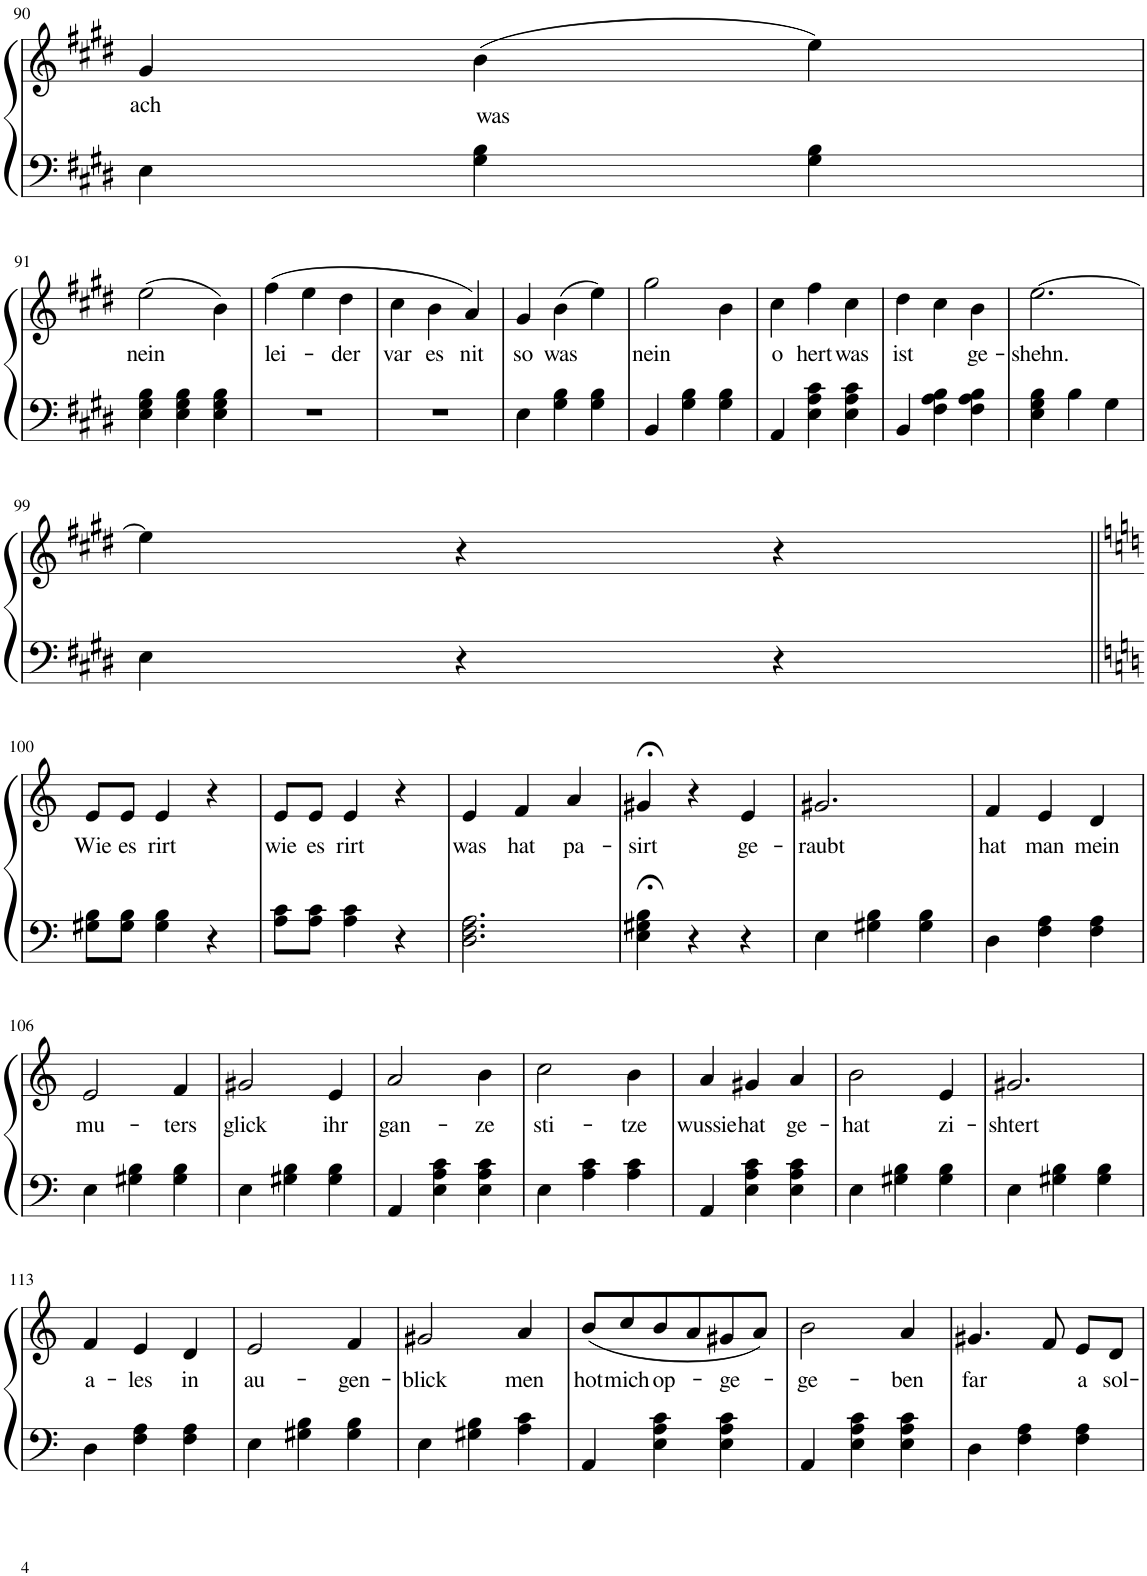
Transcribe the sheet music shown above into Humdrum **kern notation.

**kern	**kern	**text
*part1	*part1	*part1
*staff2	*staff1	*staff1
*I"Klavier	*	*
*I'Klav.	*	*
!!LO:PB:g=z
*clefF4	*clefG2	*
*k[f#c#g#d#]	*k[f#c#g#d#]	*
*M3/4	*M3/4	*
=90	=90	=90
!	!	!LO:LY:b
4E\	4g#/	ach
!	!	!LO:LY:b
4G#\ 4B\	(4b\	was
4G#\ 4B\	4ee\)	.
!!LO:LB:g=z
=91	=91	=91
!	!	!LO:LY:b
4E\ 4G#\ 4B\	(2ee\	nein
4E\ 4G#\ 4B\	.	.
4E\ 4G#\ 4B\	4b\)	.
=92	=92	=92
!	!	!LO:LY:b
2.r	(4ff#\	lei-
.	4ee\	.
!	!	!LO:LY:b
.	4dd#\	-der
=93	=93	=93
!	!	!LO:LY:b
2.r	4cc#\	var
!	!	!LO:LY:b
.	4b\	es
!	!	!LO:LY:b
.	4a/)	nit
=94	=94	=94
!	!	!LO:LY:b
4E\	4g#/	so
!	!	!LO:LY:b
4G#\ 4B\	(4b\	was
4G#\ 4B\	4ee\)	.
=95	=95	=95
!	!	!LO:LY:b
4BB/	2gg#\	nein
4G#\ 4B\	.	.
4G#\ 4B\	4b\	.
=96	=96	=96
!	!	!LO:LY:b
4AA/	4cc#\	o
!	!	!LO:LY:b
4E\ 4A\ 4c#\	4ff#\	hert
!	!	!LO:LY:b
4E\ 4A\ 4c#\	4cc#\	was
=97	=97	=97
!	!	!LO:LY:b
4BB/	4dd#\	ist
4F#\ 4A\ 4B\	4cc#\	.
!	!	!LO:LY:b
4F#\ 4A\ 4B\	4b\	ge-
=98	=98	=98
!	!	!LO:LY:b
4E\ 4G#\ 4B\	[2.ee\	-shehn.
4B\	.	.
4G#\	.	.
!!LO:LB:g=z
=99	=99	=99
4E\	4ee\]	.
4r	4r	.
4r	4r	.
!!LO:LB:g=z
=100||	=100||	=100||
*k[]	*k[]	*
!	!	!LO:LY:b
8G#X\ 8B\L	8e/L	Wie
!	!	!LO:LY:b
8G#\ 8B\J	8e/J	es
!	!	!LO:LY:b
4G#\ 4B\	4e/	rirt
4r	4r	.
=101	=101	=101
!	!	!LO:LY:b
8A\ 8c\L	8e/L	wie
!	!	!LO:LY:b
8A\ 8c\J	8e/J	es
!	!	!LO:LY:b
4A\ 4c\	4e/	rirt
4r	4r	.
=102	=102	=102
!	!	!LO:LY:b
2.D\ 2.F\ 2.A\	4e/	was
!	!	!LO:LY:b
.	4f/	hat
!	!	!LO:LY:b
.	4a/	pa-
=103	=103	=103
!	!	!LO:LY:b
4E\;< 4G#X\;< 4B\;<	4g#X;</	-sirt
4r	4r	.
!	!	!LO:LY:b
4r	4e/	ge-
=104	=104	=104
!	!	!LO:LY:b
4E\	2.g#X/	-raubt
4G#X\ 4B\	.	.
4G#\ 4B\	.	.
=105	=105	=105
!	!	!LO:LY:b
4D\	4f/	hat
!	!	!LO:LY:b
4F\ 4A\	4e/	man
!	!	!LO:LY:b
4F\ 4A\	4d/	mein
!!LO:LB:g=z
=106	=106	=106
!	!	!LO:LY:b
4E\	2e/	mu-
4G#X\ 4B\	.	.
!	!	!LO:LY:b
4G#\ 4B\	4f/	-ters
=107	=107	=107
!	!	!LO:LY:b
4E\	2g#X/	glick
4G#X\ 4B\	.	.
!	!	!LO:LY:b
4G#\ 4B\	4e/	ihr
=108	=108	=108
!	!	!LO:LY:b
4AA/	2a/	gan-
4E\ 4A\ 4c\	.	.
!	!	!LO:LY:b
4E\ 4A\ 4c\	4b\	-ze
=109	=109	=109
!	!	!LO:LY:b
4E\	2cc\	sti-
4A\ 4c\	.	.
!	!	!LO:LY:b
4A\ 4c\	4b\	-tze
=110	=110	=110
!	!	!LO:LY:b
4AA/	4a/	wussie
!	!	!LO:LY:b
4E\ 4A\ 4c\	4g#X/	hat
!	!	!LO:LY:b
4E\ 4A\ 4c\	4a/	ge-
=111	=111	=111
!	!	!LO:LY:b
4E\	2b\	-hat
4G#X\ 4B\	.	.
!	!	!LO:LY:b
4G#\ 4B\	4e/	zi-
=112	=112	=112
!	!	!LO:LY:b
4E\	2.g#X/	-shtert
4G#X\ 4B\	.	.
4G#\ 4B\	.	.
!!LO:LB:g=z
=113	=113	=113
!	!	!LO:LY:b
4D\	4f/	a-
!	!	!LO:LY:b
4F\ 4A\	4e/	-les
!	!	!LO:LY:b
4F\ 4A\	4d/	in
=114	=114	=114
!	!	!LO:LY:b
4E\	2e/	au-
4G#X\ 4B\	.	.
!	!	!LO:LY:b
4G#\ 4B\	4f/	-gen-
=115	=115	=115
!	!	!LO:LY:b
4E\	2g#X/	-blick
4G#X\ 4B\	.	.
!	!	!LO:LY:b
4A\ 4c\	4a/	men
=116	=116	=116
!	!	!LO:LY:b
4AA/	(8b/L	hot
!	!	!LO:LY:b
.	8cc/	mich
!	!	!LO:LY:b
4E\ 4A\ 4c\	8b/	op-
.	8a/	.
!	!	!LO:LY:b
4E\ 4A\ 4c\	8g#X/	-ge-
.	8a/J)	.
=117	=117	=117
!	!	!LO:LY:b
4AA/	2b\	-ge-
4E\ 4A\ 4c\	.	.
!	!	!LO:LY:b
4E\ 4A\ 4c\	4a/	-ben
=118	=118	=118
!	!	!LO:LY:b
4D\	4.g#X/	far
4F\ 4A\	.	.
.	8f/	.
!	!	!LO:LY:b
4F\ 4A\	8e/L	a
!	!	!LO:LY:b
.	8d/J	sol-
=	=	=
*-	*-	*-
